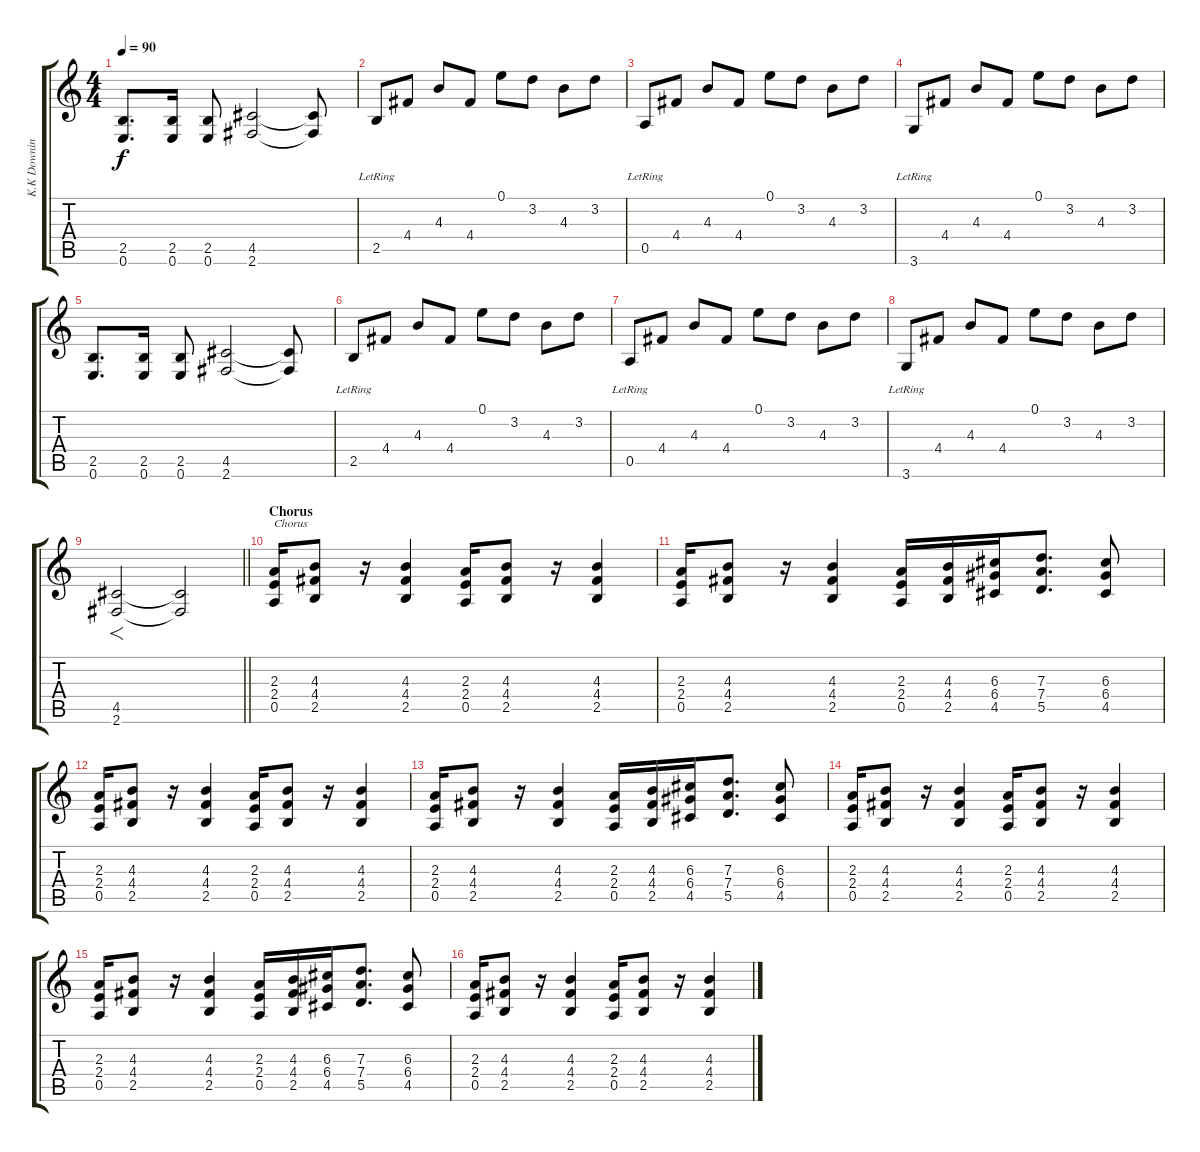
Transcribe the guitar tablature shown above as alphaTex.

\track ("K.K Downing" "K.K Downin") {instrument overdrivenguitar}
\staff {score tabs}
\tuning (E4 B3 G3 D3 A2 E2) {hide}
\ts (4 4)
\tempo 90
\clef g2
\ks c
(2.5 0.6).8{d dy f} (2.5 0.6).16 (2.5 0.6).8 (4.5 2.6).2 (4.5{t} 2.6{t}).8 |
2.5{lr}.8 4.4.8 4.3.8 4.4.8 0.1.8 3.2.8 4.3.8 3.2.8 |
0.5{lr}.8 4.4.8 4.3.8 4.4.8 0.1.8 3.2.8 4.3.8 3.2.8 |
3.6{lr}.8 4.4.8 4.3.8 4.4.8 0.1.8 3.2.8 4.3.8 3.2.8 |
(2.5 0.6).8{d} (2.5 0.6).16 (2.5 0.6).8 (4.5 2.6).2 (4.5{t} 2.6{t}).8 |
2.5{lr}.8 4.4.8 4.3.8 4.4.8 0.1.8 3.2.8 4.3.8 3.2.8 |
0.5{lr}.8 4.4.8 4.3.8 4.4.8 0.1.8 3.2.8 4.3.8 3.2.8 |
3.6{lr}.8 4.4.8 4.3.8 4.4.8 0.1.8 3.2.8 4.3.8 3.2.8 |
\barLineRight lightlight
(4.5 2.6).2{f instrument overdrivenguitar} (4.5{t} 2.6{t}).2 |
\section ("" "Chorus")
(2.3 2.4 0.5).16{txt "Chorus" instrument overdrivenguitar} (4.3 4.4 2.5).8 r.16 (4.3 4.4 2.5).4 (2.3 2.4 0.5).16 (4.3 4.4 2.5).8 r.16 (4.3 4.4 2.5).4 |
(2.3 2.4 0.5).16 (4.3 4.4 2.5).8 r.16 (4.3 4.4 2.5).4 (2.3 2.4 0.5).16 (4.3 4.4 2.5).16 (6.3 6.4 4.5).16 (7.3 7.4 5.5).8{d} (6.3 6.4 4.5).8 |
(2.3 2.4 0.5).16 (4.3 4.4 2.5).8 r.16 (4.3 4.4 2.5).4 (2.3 2.4 0.5).16 (4.3 4.4 2.5).8 r.16 (4.3 4.4 2.5).4 |
(2.3 2.4 0.5).16 (4.3 4.4 2.5).8 r.16 (4.3 4.4 2.5).4 (2.3 2.4 0.5).16 (4.3 4.4 2.5).16 (6.3 6.4 4.5).16 (7.3 7.4 5.5).8{d} (6.3 6.4 4.5).8 |
(2.3 2.4 0.5).16 (4.3 4.4 2.5).8 r.16 (4.3 4.4 2.5).4 (2.3 2.4 0.5).16 (4.3 4.4 2.5).8 r.16 (4.3 4.4 2.5).4 |
(2.3 2.4 0.5).16 (4.3 4.4 2.5).8 r.16 (4.3 4.4 2.5).4 (2.3 2.4 0.5).16 (4.3 4.4 2.5).16 (6.3 6.4 4.5).16 (7.3 7.4 5.5).8{d} (6.3 6.4 4.5).8 |
(2.3 2.4 0.5).16 (4.3 4.4 2.5).8 r.16 (4.3 4.4 2.5).4 (2.3 2.4 0.5).16 (4.3 4.4 2.5).8 r.16 (4.3 4.4 2.5).4
